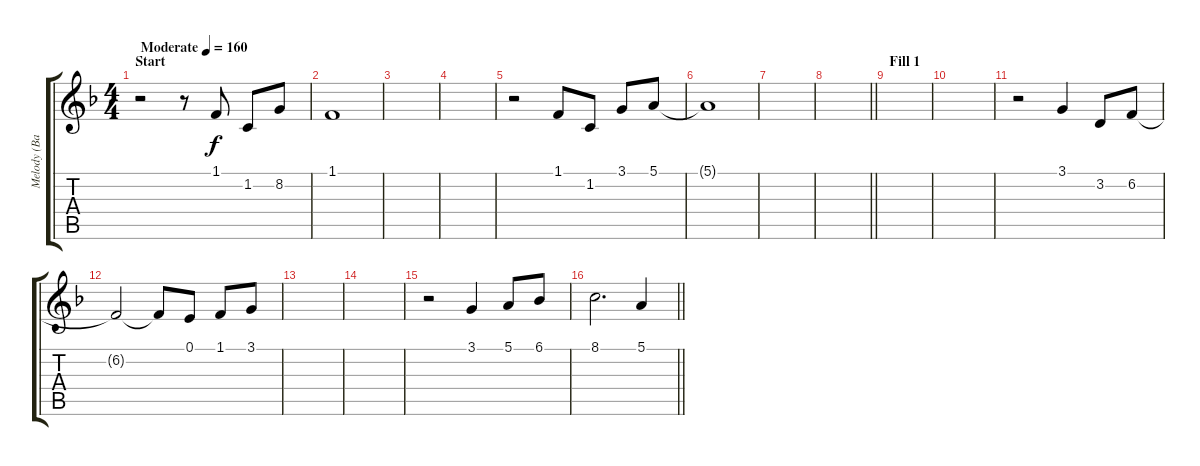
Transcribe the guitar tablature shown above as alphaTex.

\track ("Melody (Background)" "Melody (Ba") {instrument lead6voice}
\staff {score tabs}
\tuning (E4 B3 G3 D3 A2 E2) {hide}
\ts (4 4)
\section ("" "Start")
\tempo (160 "Moderate")
\clef g2
\ks f
r.2{dy f instrument lead6voice} r.8 1.1.8 1.2.8 8.2.8 |
1.1.1 |
|
|
r.2 1.1.8 1.2.8 3.1.8 5.1.8 |
5.1{t}.1 |
|
\barLineRight lightlight
|
\section ("" "Fill 1")
|
|
r.2 3.1.4 3.2.8 6.2.8 |
6.2{t}.2 6.2{t}.8 0.1.8 1.1.8 3.1.8 |
|
|
r.2 3.1.4 5.1.8 6.1.8 |
\barLineRight lightlight
8.1.2{d} 5.1.4
